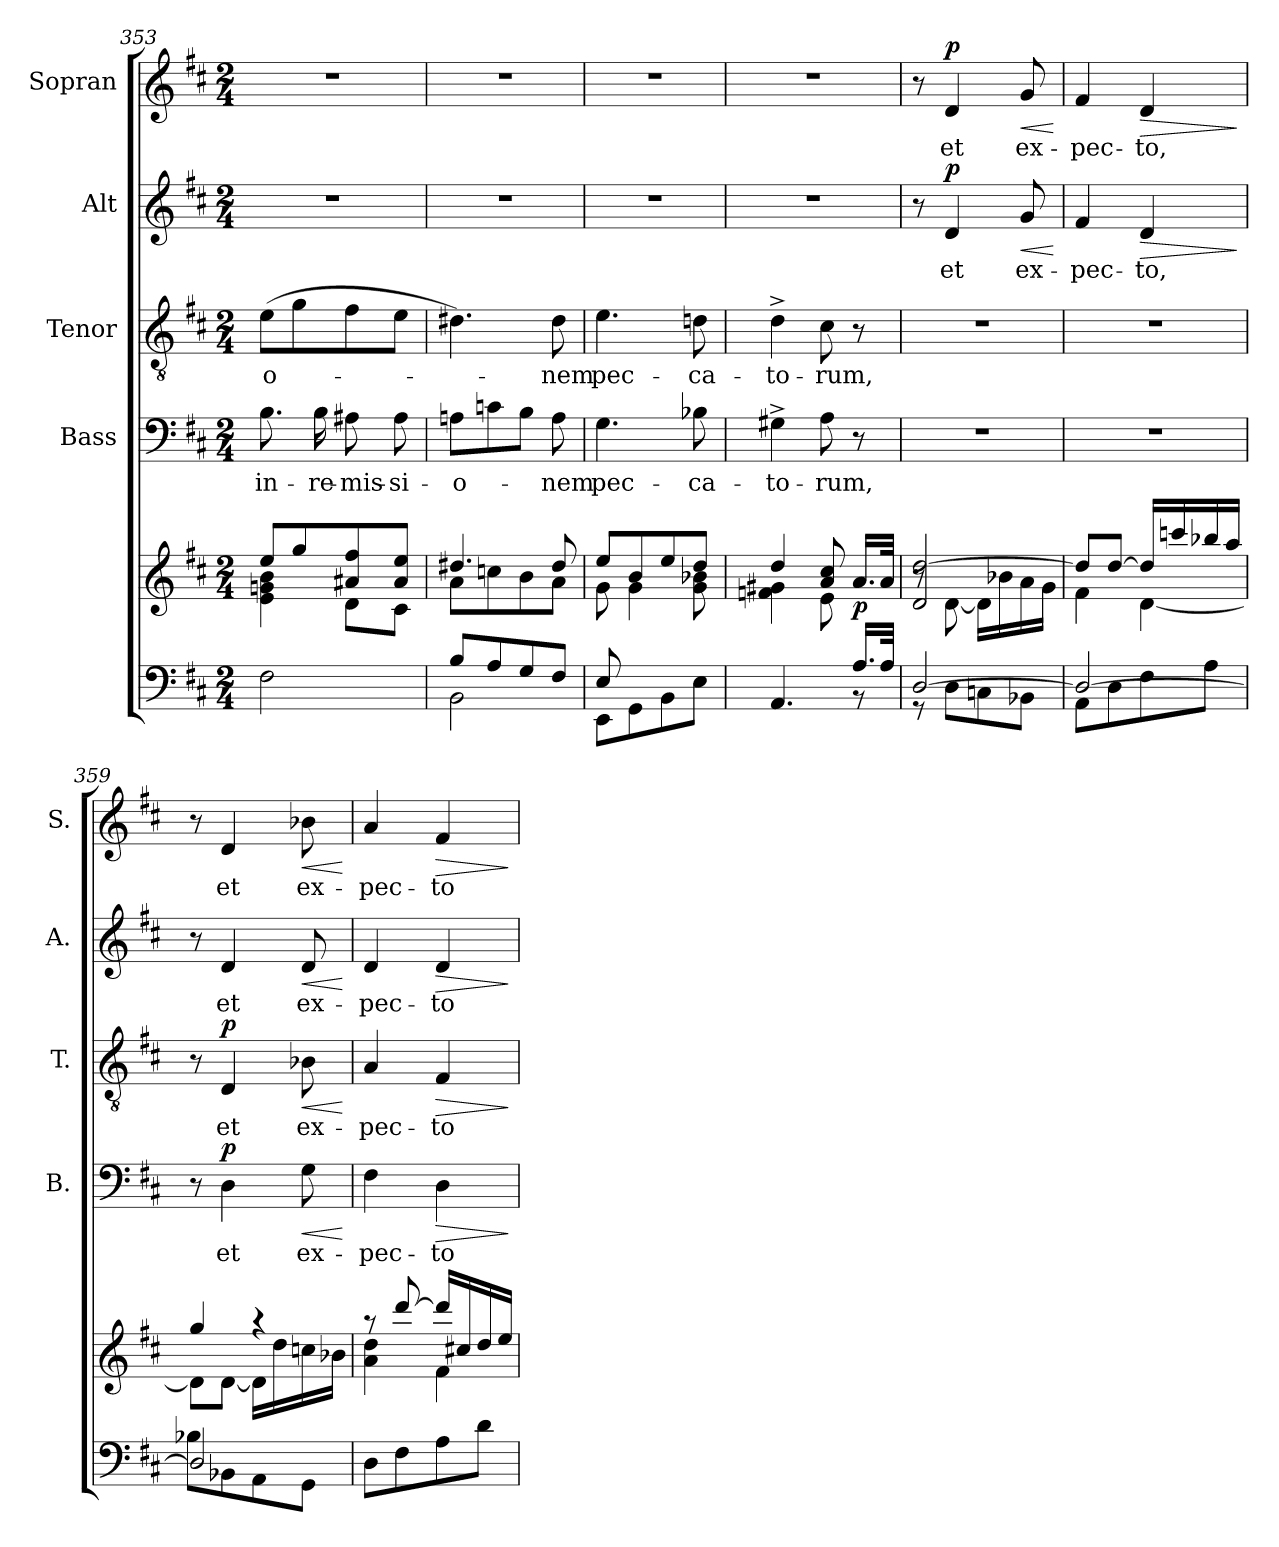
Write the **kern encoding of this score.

**kern	**kern	**dynam	**kern	**text	**dynam	**kern	**text	**dynam	**kern	**text	**dynam	**kern	**text	**dynam
*part5	*part5	*part5	*part4	*part4	*part4	*part3	*part3	*part3	*part2	*part2	*part2	*part1	*part1	*part1
*staff6	*staff5	*staff5/6	*staff4	*staff4	*staff4	*staff3	*staff3	*staff3	*staff2	*staff2	*staff2	*staff1	*staff1	*staff1
*	*	*	*I"Bass	*	*	*I"Tenor	*	*	*I"Alt	*	*	*I"Sopran	*	*
*	*	*	*I'B.	*	*	*I'T.	*	*	*I'A.	*	*	*I'S.	*	*
*clefF4	*clefG2	*	*clefF4	*	*	*clefGv2	*	*	*clefG2	*	*	*clefG2	*	*
*k[f#c#]	*k[f#c#]	*	*k[f#c#]	*	*	*k[f#c#]	*	*	*k[f#c#]	*	*	*k[f#c#]	*	*
*D:	*D:	*	*D:	*	*	*D:	*	*	*D:	*	*	*D:	*	*
*M2/4	*M2/4	*	*M2/4	*	*	*M2/4	*	*	*M2/4	*	*	*M2/4	*	*
=353	=353	=353	=353	=353	=353	=353	=353	=353	=353	=353	=353	=353	=353	=353
*	*^	*	*	*	*	*	*	*	*	*	*	*	*	*
!	!	!	!	!	!LO:LY:b	!	!	!LO:LY:b	!	!	!	!	!	!	!
2F#\	8ee/L	4e\ 4gn\ 4b\	.	8.B\	in-	.	(>8e\L	-o-	.	2r	.	.	2r	.	.
.	8gg/	.	.	.	.	.	8g\	.	.	.	.	.	.	.	.
!	!	!	!	!	!LO:LY:b	!	!	!	!	!	!	!	!	!	!
.	.	.	.	16B\	-re-	.	.	.	.	.	.	.	.	.	.
!	!	!	!	!	!LO:LY:b	!	!	!	!	!	!	!	!	!	!
.	8a#X/ 8ff#/	8d\L	.	8A#X\	-mis-	.	8f#\	.	.	.	.	.	.	.	.
!	!	!	!	!	!LO:LY:b	!	!	!	!	!	!	!	!	!	!
.	8a#/ 8ee/J	8c#\J	.	8A#\	-si-	.	8e\J	.	.	.	.	.	.	.	.
=354	=354	=354	=354	=354	=354	=354	=354	=354	=354	=354	=354	=354	=354	=354	=354
*^	*	*	*	*	*	*	*	*	*	*	*	*	*	*	*
!	!	!	!	!	!	!LO:LY:b	!	!	!	!	!	!	!	!	!	!
8B/L	2BB\	4.dd#X/	8a\L	.	8An\L	-o-	.	4.d#X\)	.	.	2r	.	.	2r	.	.
8A/	.	.	8ccn\	.	8cn\	.	.	.	.	.	.	.	.	.	.	.
8G/	.	.	8b\	.	8B\J	.	.	.	.	.	.	.	.	.	.	.
!	!	!	!	!	!	!LO:LY:b	!	!	!LO:LY:b	!	!	!	!	!	!	!
8F#/J	.	8dd#/	8a\J	.	8A\	-nem	.	8d#\	-nem	.	.	.	.	.	.	.
=355	=355	=355	=355	=355	=355	=355	=355	=355	=355	=355	=355	=355	=355	=355	=355	=355
!	!	!	!	!	!	!LO:LY:b	!	!	!LO:LY:b	!	!	!	!	!	!	!
8E/	8EE\L	8ee/L	8g\	.	4.G\	pec-	.	4.e\	pec-	.	2r	.	.	2r	.	.
4.ryy	8GG\	8b/	4g\	.	.	.	.	.	.	.	.	.	.	.	.	.
.	8BB\	8ee/	.	.	.	.	.	.	.	.	.	.	.	.	.	.
!	!	!	!	!	!	!LO:LY:b	!	!	!LO:LY:b	!	!	!	!	!	!	!
.	8E\J	8dd/J	8g\ 8b-X\	.	8B-X\	-ca-	.	8dn\	-ca-	.	.	.	.	.	.	.
=356	=356	=356	=356	=356	=356	=356	=356	=356	=356	=356	=356	=356	=356	=356	=356	=356
!	!	!	!	!	!	!LO:LY:b	!	!	!LO:LY:b	!	!	!	!	!	!	!
4.AA/	4ryy	4dd/	4fn\ 4g#X\	.	4G#X^>\	-to-	.	4d^>\	-to-	.	2r	.	.	2r	.	.
!	!	!	!	!	!	!LO:LY:b	!	!	!LO:LY:b	!	!	!	!	!	!	!
.	8ryy	8a/ 8cc#/	8e\	.	8A\	-rum,	.	8c#\	-rum,	.	.	.	.	.	.	.
!	!	!	!	!LO:DY:b	!	!	!	!	!	!	!	!	!	!	!	!
16.A/LL	8rAA	16.a/LL	8ryy	p	8r	.	.	8r	.	.	.	.	.	.	.	.
32A/JJk	.	32a/JJk	.	.	.	.	.	.	.	.	.	.	.	.	.	.
=357	=357	=357	=357	=357	=357	=357	=357	=357	=357	=357	=357	=357	=357	=357	=357	=357
[>2D/	8rGG	2d/ [>2dd/	8ra	.	2r	.	.	2r	.	.	8r	.	.	8r	.	.
!	!	!	!	!	!	!	!	!	!	!	!	!LO:LY:b	!LO:DY:a	!	!LO:LY:b	!LO:DY:a
.	8D\L	.	[<8d\	.	.	.	.	.	.	.	4d/	et	p	4d/	et	p
.	8Cn\	.	16d\LL]	.	.	.	.	.	.	.	.	.	.	.	.	.
.	.	.	16b-X\	.	.	.	.	.	.	.	.	.	.	.	.	.
!	!	!	!	!	!	!	!	!	!	!	!	!LO:LY:b	!LO:HP:b	!	!LO:LY:b	!LO:HP:b
.	8BB-X\J	.	16a\	.	.	.	.	.	.	.	8g/	ex-	<	8g/	ex-	<
.	.	.	16g\JJ	.	.	.	.	.	.	.	.	.	.	.	.	.
*v	*v	*	*	*	*	*	*	*	*	*	*	*	*	*	*	*
*	*v	*v	*	*	*	*	*	*	*	*	*	*	*	*	*
.	.	.	.	.	.	.	.	.	.	.	[	.	.	[
=358	=358	=358	=358	=358	=358	=358	=358	=358	=358	=358	=358	=358	=358	=358
*^	*^	*	*	*	*	*	*	*	*	*	*	*	*	*
!	!	!	!	!	!	!	!	!	!	!	!	!LO:LY:b	!	!	!LO:LY:b	!
2D/_	8AA\L	8dd/L]	4f#\	.	2r	.	.	2r	.	.	4f#/	-pec-	.	4f#/	-pec-	.
.	8D\	[>8dd/J	.	.	.	.	.	.	.	.	.	.	.	.	.	.
!	!	!	!	!	!	!	!	!	!	!	!	!LO:LY:b	!LO:HP:b	!	!LO:LY:b	!LO:HP:b
.	8F#\	16dd/LL]	[<4d\	.	.	.	.	.	.	.	4d/	-to,	>	4d/	-to,	>
.	.	16cccn/	.	.	.	.	.	.	.	.	.	.	.	.	.	.
.	8A\J	16bb-X/	.	.	.	.	.	.	.	.	.	.	.	.	.	.
.	.	16aa/JJ	.	.	.	.	.	.	.	.	.	.	.	.	.	.
*v	*v	*	*	*	*	*	*	*	*	*	*	*	*	*	*	*
*	*v	*v	*	*	*	*	*	*	*	*	*	*	*	*	*
.	.	.	.	.	.	.	.	.	.	.	]	.	.	]
=359	=359	=359	=359	=359	=359	=359	=359	=359	=359	=359	=359	=359	=359	=359
*^	*^	*	*	*	*	*	*	*	*	*	*	*	*	*
2D/]	8B-X\L	4gg/	8d\L]	.	8r	.	.	8r	.	.	8r	.	.	8r	.	.
!	!	!	!	!	!	!LO:LY:b	!LO:DY:a	!	!LO:LY:b	!LO:DY:a	!	!LO:LY:b	!	!	!LO:LY:b	!
.	8BB-X\	.	[<8d\J	.	4D\	et	p	4D/	et	p	4d/	et	.	4d/	et	.
.	8AA\	4raa	16d\LL]	.	.	.	.	.	.	.	.	.	.	.	.	.
.	.	.	16dd\	.	.	.	.	.	.	.	.	.	.	.	.	.
!	!	!	!	!	!	!LO:LY:b	!LO:HP:b	!	!LO:LY:b	!LO:HP:b	!	!LO:LY:b	!LO:HP:b	!	!LO:LY:b	!LO:HP:b
.	8GG\J	.	16ccn\	.	8G\	ex-	<	8B-X\	ex-	<	8d/	ex-	<	8b-X\	ex-	<
.	.	.	16b-X\JJ	.	.	.	.	.	.	.	.	.	.	.	.	.
*v	*v	*	*	*	*	*	*	*	*	*	*	*	*	*	*	*
*	*v	*v	*	*	*	*	*	*	*	*	*	*	*	*	*
.	.	.	.	.	[	.	.	[	.	.	[	.	.	[
!!LO:LB:g=z
=360	=360	=360	=360	=360	=360	=360	=360	=360	=360	=360	=360	=360	=360	=360
*	*^	*	*	*	*	*	*	*	*	*	*	*	*	*
!	!	!	!	!	!LO:LY:b	!	!	!LO:LY:b	!	!	!LO:LY:b	!	!	!LO:LY:b	!
8D\L	8raa	4a\ 4dd\	.	4F#\	-pec-	.	4A/	-pec-	.	4d/	-pec-	.	4a/	-pec-	.
8F#\	[>8ddd/	.	.	.	.	.	.	.	.	.	.	.	.	.	.
!	!	!	!	!	!LO:LY:b	!LO:HP:b	!	!LO:LY:b	!LO:HP:b	!	!LO:LY:b	!LO:HP:b	!	!LO:LY:b	!LO:HP:b
8A\	16ddd/LL]	4f#\	.	4D\	-to	>	4F#/	-to	>	4d/	-to	>	4f#/	-to	>
.	16cc#X/	.	.	.	.	.	.	.	.	.	.	.	.	.	.
8d\J	16dd/	.	.	.	.	.	.	.	.	.	.	.	.	.	.
.	16ee/JJ	.	.	.	.	.	.	.	.	.	.	.	.	.	.
*	*v	*v	*	*	*	*	*	*	*	*	*	*	*	*	*
.	.	.	.	.	]	.	.	]	.	.	]	.	.	]
=	=	=	=	=	=	=	=	=	=	=	=	=	=	=
*-	*-	*-	*-	*-	*-	*-	*-	*-	*-	*-	*-	*-	*-	*-
